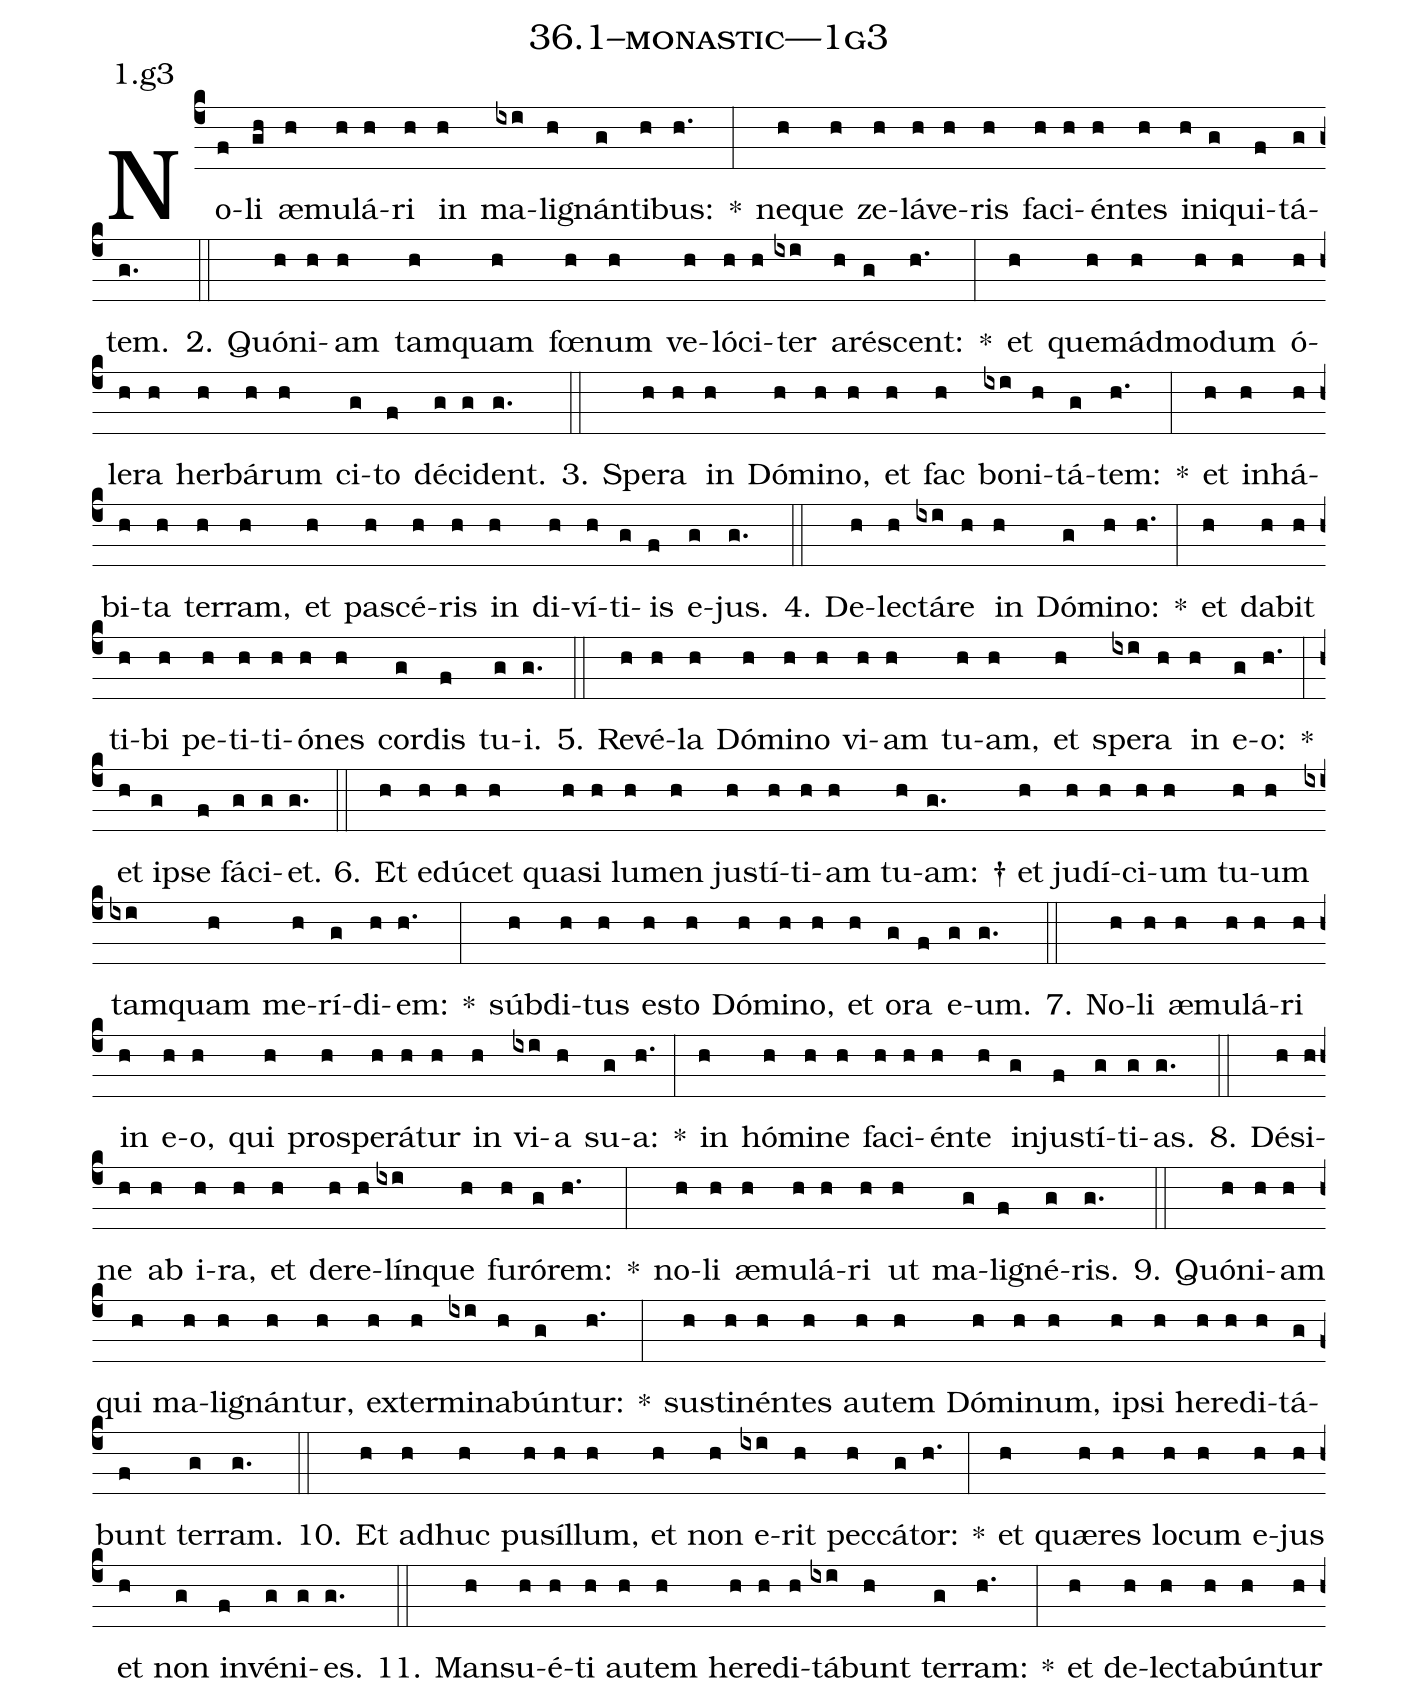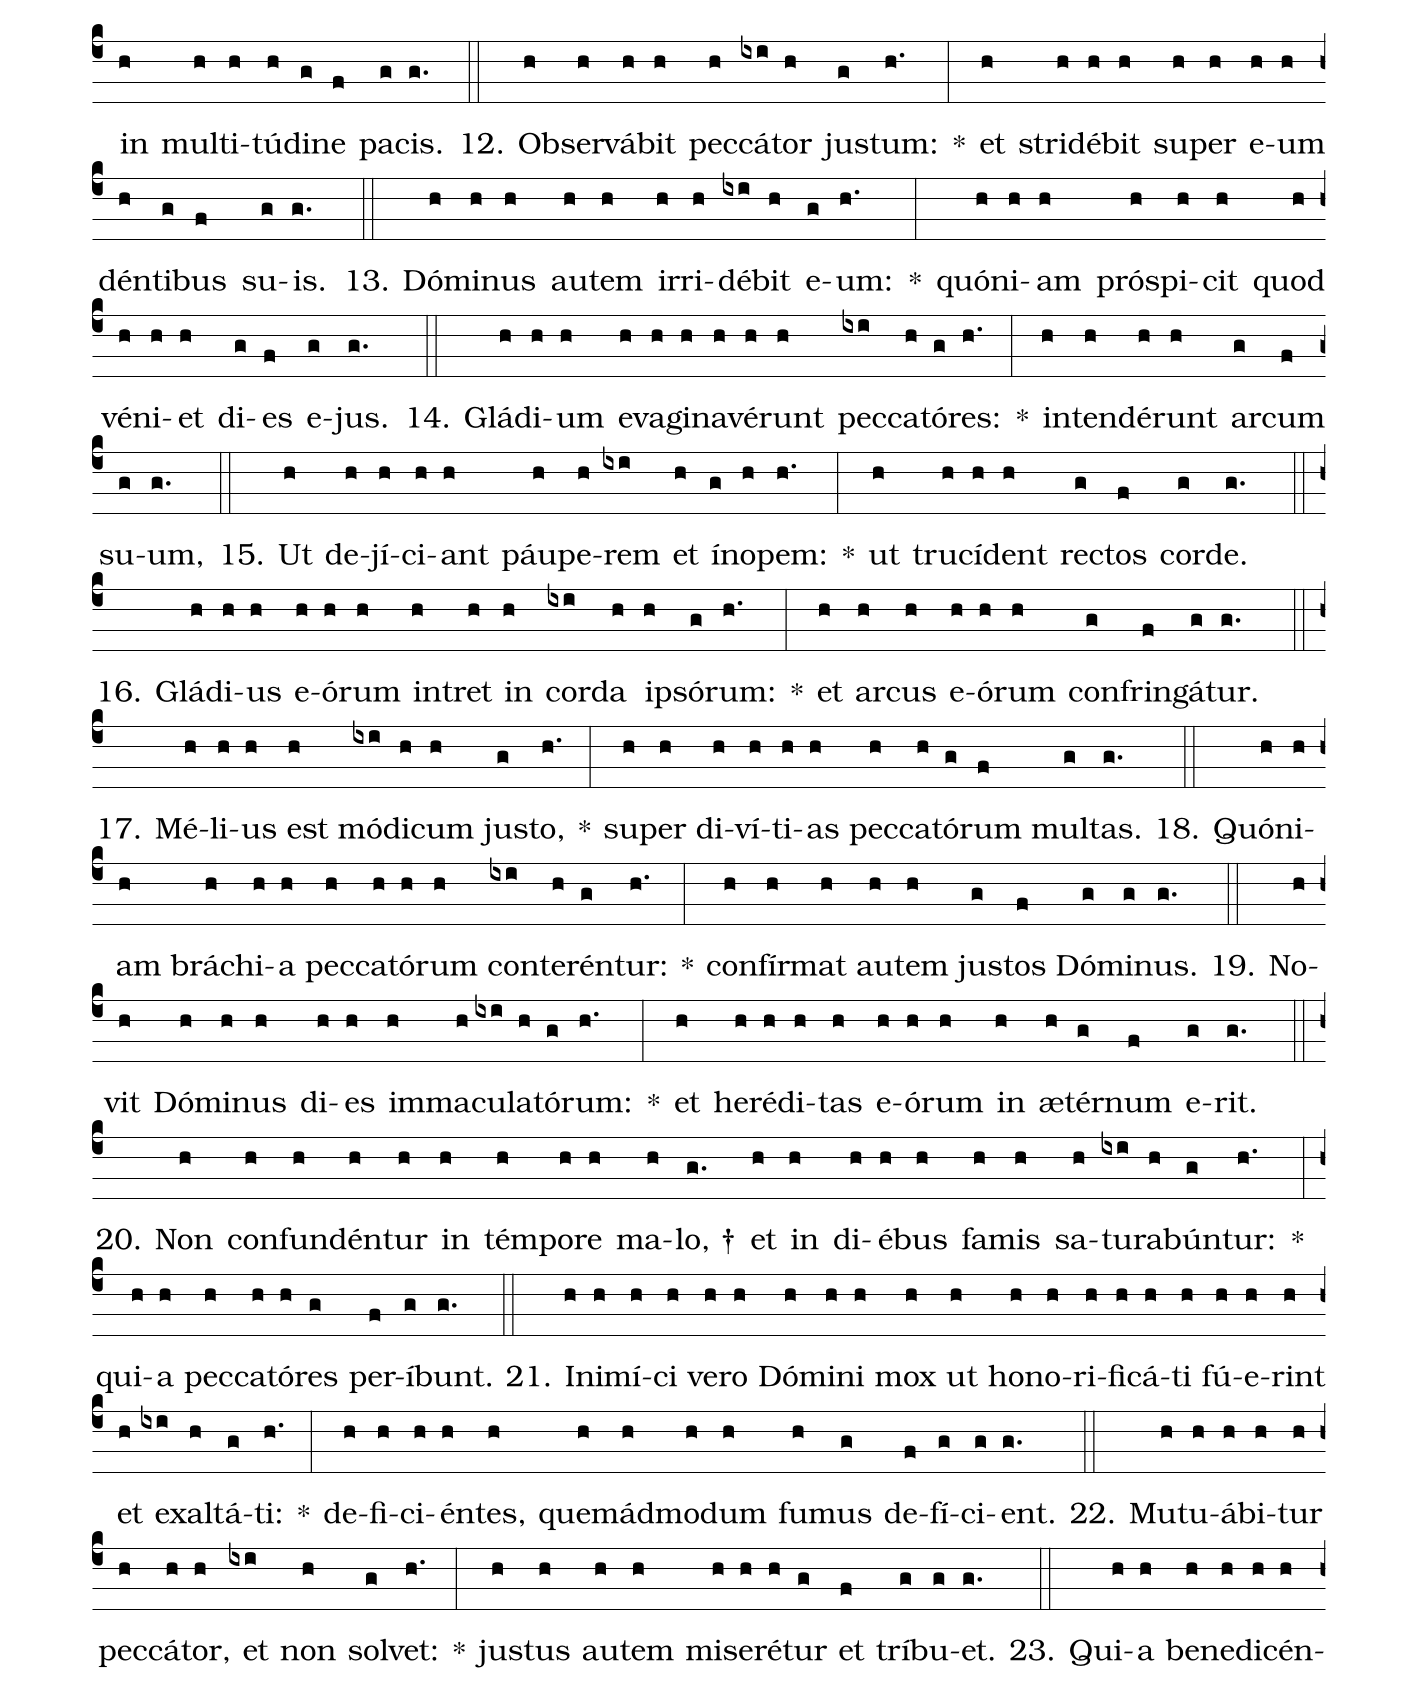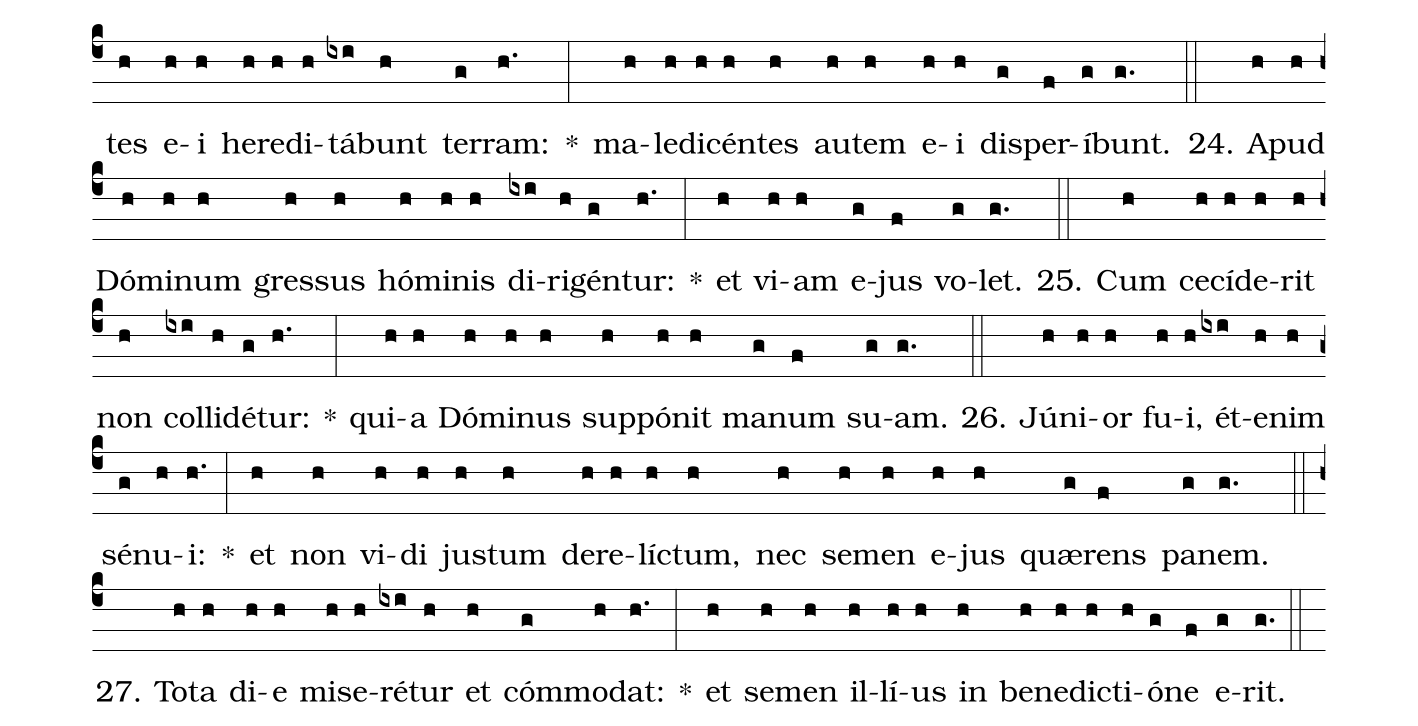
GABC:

name: 36.1--monastic---1g3;
annotation: 1.g3;
%%
(c4)No(f)li(gh) æ(h)mu(h)lá(h)ri(h) in(h) ma(ixi)li(h)gnán(g)ti(h)bus:(h.) *(:) ne(h)que(h) ze(h)lá(h)ve(h)ris(h) fa(h)ci(h)én(h)tes(h) in(h)i(g)qui(f)tá(g)tem.(g.) (::)
2. Quón(h)i(h)am(h) tam(h)quam(h) fœ(h)num(h) ve(h)ló(h)ci(h)ter(ixi) a(h)ré(g)scent:(h.) *(:) et(h) quem(h)ád(h)mo(h)dum(h) ó(h)le(h)ra(h) her(h)bá(h)rum(h) ci(g)to(f) dé(g)ci(g)dent.(g.) (::)
3. Spe(h)ra(h) in(h) Dó(h)mi(h)no,(h) et(h) fac(h) bo(ixi)ni(h)tá(g)tem:(h.) *(:) et(h) in(h)há(h)bi(h)ta(h) ter(h)ram,(h) et(h) pa(h)scé(h)ris(h) in(h) di(h)ví(h)ti(g)is(f) e(g)jus.(g.) (::)
4. De(h)lec(h)tá(ixi)re(h) in(h) Dó(g)mi(h)no:(h.) *(:) et(h) da(h)bit(h) ti(h)bi(h) pe(h)ti(h)ti(h)ó(h)nes(h) cor(g)dis(f) tu(g)i.(g.) (::)
5. Re(h)vé(h)la(h) Dó(h)mi(h)no(h) vi(h)am(h) tu(h)am,(h) et(h) spe(ixi)ra(h) in(h) e(g)o:(h.) *(:) et(h) ip(g)se(f) fá(g)ci(g)et.(g.) (::)
6. Et(h) e(h)dú(h)cet(h) qua(h)si(h) lu(h)men(h) jus(h)tí(h)ti(h)am(h) tu(h)am: †(g.) et(h) ju(h)dí(h)ci(h)um(h) tu(h)um(h) tam(ixi)quam(h) me(h)rí(g)di(h)em:(h.) *(:) súb(h)di(h)tus(h) es(h)to(h) Dó(h)mi(h)no,(h) et(h) o(g)ra(f) e(g)um.(g.) (::)
7. No(h)li(h) æ(h)mu(h)lá(h)ri(h) in(h) e(h)o,(h) qui(h) pro(h)spe(h)rá(h)tur(h) in(h) vi(ixi)a(h) su(g)a:(h.) *(:) in(h) hó(h)mi(h)ne(h) fa(h)ci(h)én(h)te(h) in(g)jus(f)tí(g)ti(g)as.(g.) (::)
8. Dé(h)si(h)ne(h) ab(h) i(h)ra,(h) et(h) de(h)re(h)lín(ixi)que(h) fu(h)ró(g)rem:(h.) *(:) no(h)li(h) æ(h)mu(h)lá(h)ri(h) ut(h) ma(g)li(f)gné(g)ris.(g.) (::)
9. Quón(h)i(h)am(h) qui(h) ma(h)li(h)gnán(h)tur,(h) ex(h)ter(h)mi(ixi)na(h)bún(g)tur:(h.) *(:) sus(h)ti(h)nén(h)tes(h) au(h)tem(h) Dó(h)mi(h)num,(h) ip(h)si(h) he(h)re(h)di(h)tá(g)bunt(f) ter(g)ram.(g.) (::)
10. Et(h) ad(h)huc(h) pu(h)síl(h)lum,(h) et(h) non(h) e(ixi)rit(h) pec(h)cá(g)tor:(h.) *(:) et(h) quæ(h)res(h) lo(h)cum(h) e(h)jus(h) et(h) non(g) in(f)vé(g)ni(g)es.(g.) (::)
11. Man(h)su(h)é(h)ti(h) au(h)tem(h) he(h)re(h)di(h)tá(ixi)bunt(h) ter(g)ram:(h.) *(:) et(h) de(h)lec(h)ta(h)bún(h)tur(h) in(h) mul(h)ti(h)tú(h)di(g)ne(f) pa(g)cis.(g.) (::)
12. Ob(h)ser(h)vá(h)bit(h) pec(h)cá(ixi)tor(h) jus(g)tum:(h.) *(:) et(h) stri(h)dé(h)bit(h) su(h)per(h) e(h)um(h) dén(h)ti(g)bus(f) su(g)is.(g.) (::)
13. Dó(h)mi(h)nus(h) au(h)tem(h) ir(h)ri(h)dé(ixi)bit(h) e(g)um:(h.) *(:) quón(h)i(h)am(h) pró(h)spi(h)cit(h) quod(h) vé(h)ni(h)et(h) di(g)es(f) e(g)jus.(g.) (::)
14. Glá(h)di(h)um(h) e(h)va(h)gi(h)na(h)vé(h)runt(h) pec(ixi)ca(h)tó(g)res:(h.) *(:) in(h)ten(h)dé(h)runt(h) ar(g)cum(f) su(g)um,(g.) (::)
15. Ut(h) de(h)jí(h)ci(h)ant(h) páu(h)pe(h)rem(ixi) et(h) ín(g)o(h)pem:(h.) *(:) ut(h) tru(h)cí(h)dent(h) rec(g)tos(f) cor(g)de.(g.) (::)
16. Glá(h)di(h)us(h) e(h)ó(h)rum(h) in(h)tret(h) in(h) cor(ixi)da(h) ip(h)só(g)rum:(h.) *(:) et(h) ar(h)cus(h) e(h)ó(h)rum(h) con(g)frin(f)gá(g)tur.(g.) (::)
17. Mé(h)li(h)us(h) est(h) mó(ixi)di(h)cum(h) jus(g)to,(h.) *(:) su(h)per(h) di(h)ví(h)ti(h)as(h) pec(h)ca(h)tó(g)rum(f) mul(g)tas.(g.) (::)
18. Quón(h)i(h)am(h) brá(h)chi(h)a(h) pec(h)ca(h)tó(h)rum(h) con(ixi)te(h)rén(g)tur:(h.) *(:) con(h)fír(h)mat(h) au(h)tem(h) jus(g)tos(f) Dó(g)mi(g)nus.(g.) (::)
19. No(h)vit(h) Dó(h)mi(h)nus(h) di(h)es(h) im(h)ma(h)cu(ixi)la(h)tó(g)rum:(h.) *(:) et(h) he(h)ré(h)di(h)tas(h) e(h)ó(h)rum(h) in(h) æ(h)tér(g)num(f) e(g)rit.(g.) (::)
20. Non(h) con(h)fun(h)dén(h)tur(h) in(h) tém(h)po(h)re(h) ma(h)lo, †(g.) et(h) in(h) di(h)é(h)bus(h) fa(h)mis(h) sa(h)tu(ixi)ra(h)bún(g)tur:(h.) *(:) qui(h)a(h) pec(h)ca(h)tó(h)res(g) per(f)í(g)bunt.(g.) (::)
21. In(h)i(h)mí(h)ci(h) ve(h)ro(h) Dó(h)mi(h)ni(h) mox(h) ut(h) ho(h)no(h)ri(h)fi(h)cá(h)ti(h) fú(h)e(h)rint(h) et(h) ex(ixi)al(h)tá(g)ti:(h.) *(:) de(h)fi(h)ci(h)én(h)tes,(h) quem(h)ád(h)mo(h)dum(h) fu(h)mus(g) de(f)fí(g)ci(g)ent.(g.) (::)
22. Mu(h)tu(h)á(h)bi(h)tur(h) pec(h)cá(h)tor,(h) et(ixi) non(h) sol(g)vet:(h.) *(:) jus(h)tus(h) au(h)tem(h) mi(h)se(h)ré(h)tur(g) et(f) trí(g)bu(g)et.(g.) (::)
23. Qui(h)a(h) be(h)ne(h)di(h)cén(h)tes(h) e(h)i(h) he(h)re(h)di(h)tá(ixi)bunt(h) ter(g)ram:(h.) *(:) ma(h)le(h)di(h)cén(h)tes(h) au(h)tem(h) e(h)i(h) dis(g)per(f)í(g)bunt.(g.) (::)
24. A(h)pud(h) Dó(h)mi(h)num(h) gres(h)sus(h) hó(h)mi(h)nis(h) di(ixi)ri(h)gén(g)tur:(h.) *(:) et(h) vi(h)am(h) e(g)jus(f) vo(g)let.(g.) (::)
25. Cum(h) ce(h)cí(h)de(h)rit(h) non(h) col(ixi)li(h)dé(g)tur:(h.) *(:) qui(h)a(h) Dó(h)mi(h)nus(h) sup(h)pó(h)nit(h) ma(g)num(f) su(g)am.(g.) (::)
26. Jú(h)ni(h)or(h) fu(h)i,(h) ét(ixi)e(h)nim(h) sé(g)nu(h)i:(h.) *(:) et(h) non(h) vi(h)di(h) jus(h)tum(h) de(h)re(h)líc(h)tum,(h) nec(h) se(h)men(h) e(h)jus(h) quæ(g)rens(f) pa(g)nem.(g.) (::)
27. To(h)ta(h) di(h)e(h) mi(h)se(h)ré(ixi)tur(h) et(h) cóm(g)mo(h)dat:(h.) *(:) et(h) se(h)men(h) il(h)lí(h)us(h) in(h) be(h)ne(h)dic(h)ti(h)ó(g)ne(f) e(g)rit.(g.) (::)
